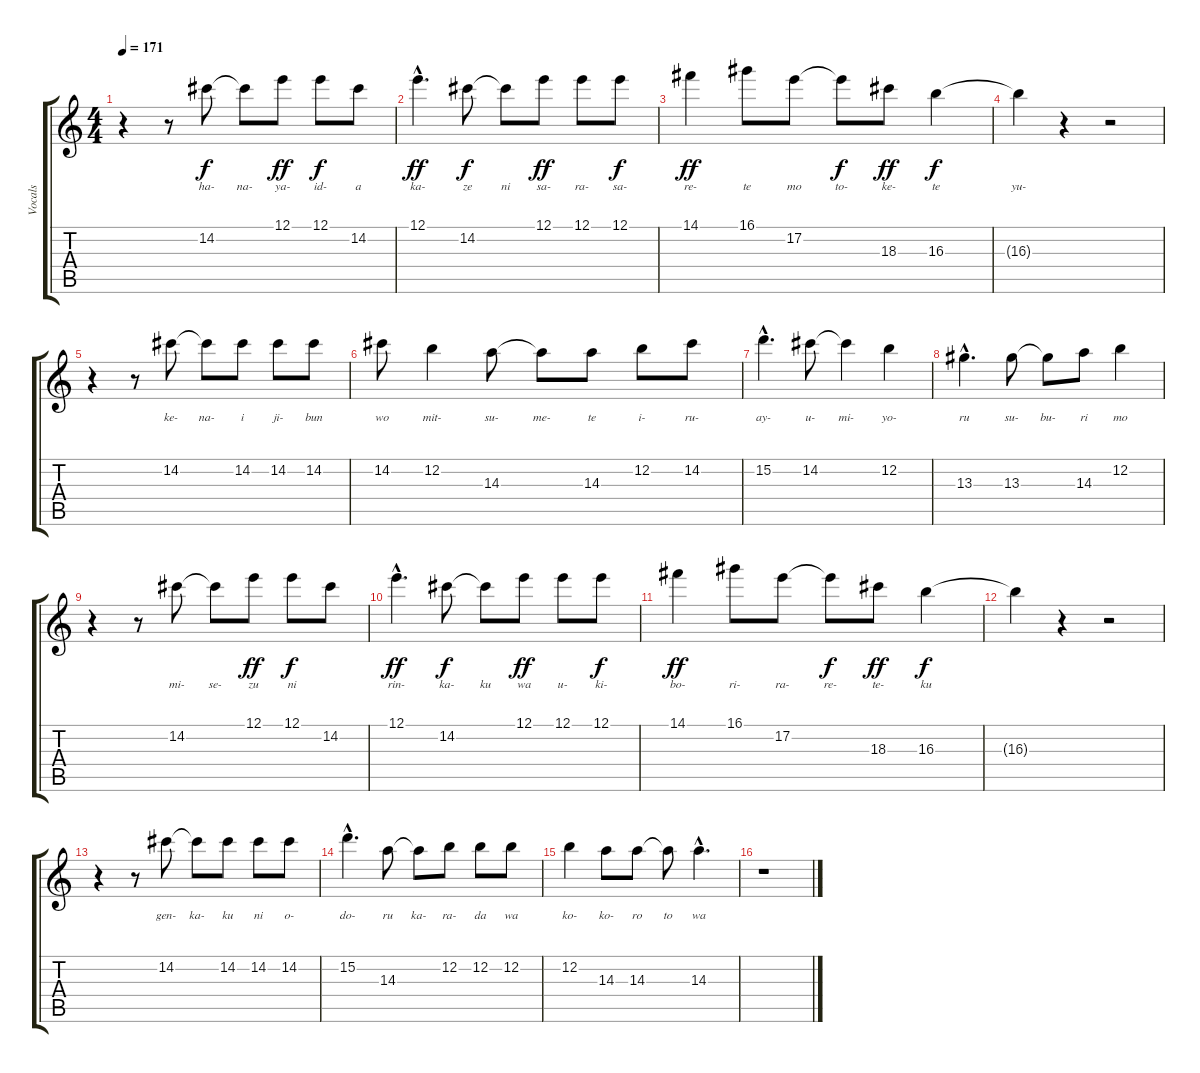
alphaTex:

\track ("Vocals" "Vocals") {instrument distortionguitar}
\staff {score tabs}
\tuning (E4 B3 G3 D3 A2 E2) {hide}
\ts (4 4)
\tempo 171
\clef g2
\ks c
r.4{dy f} r.8 14.2.8{lyrics (0 "ha-") lyrics (1 "") lyrics (2 "") lyrics (3 "") lyrics (4 "")} 14.2{t}.8{lyrics (0 "na-") lyrics (1 "") lyrics (2 "") lyrics (3 "") lyrics (4 "")} 12.1.8{lyrics (0 "ya-") lyrics (1 "") lyrics (2 "") lyrics (3 "") lyrics (4 "") dy ff} 12.1.8{lyrics (0 "id-") lyrics (1 "") lyrics (2 "") lyrics (3 "") lyrics (4 "") dy f} 14.2.8{lyrics (0 "a") lyrics (1 "") lyrics (2 "") lyrics (3 "") lyrics (4 "")} |
12.1{hac}.4{d lyrics (0 "ka-") lyrics (1 "") lyrics (2 "") lyrics (3 "") lyrics (4 "") dy ff} 14.2.8{lyrics (0 "ze") lyrics (1 "") lyrics (2 "") lyrics (3 "") lyrics (4 "") dy f} 14.2{t}.8{lyrics (0 "ni") lyrics (1 "") lyrics (2 "") lyrics (3 "") lyrics (4 "")} 12.1.8{lyrics (0 "sa-") lyrics (1 "") lyrics (2 "") lyrics (3 "") lyrics (4 "") dy ff} 12.1.8{lyrics (0 "ra-") lyrics (1 "") lyrics (2 "") lyrics (3 "") lyrics (4 "")} 12.1.8{lyrics (0 "sa-") lyrics (1 "") lyrics (2 "") lyrics (3 "") lyrics (4 "") dy f} |
14.1.4{lyrics (0 "re-") lyrics (1 "") lyrics (2 "") lyrics (3 "") lyrics (4 "") dy ff} 16.1.8{lyrics (0 "te") lyrics (1 "") lyrics (2 "") lyrics (3 "") lyrics (4 "")} 17.2.8{lyrics (0 "mo") lyrics (1 "") lyrics (2 "") lyrics (3 "") lyrics (4 "")} 17.2{t}.8{lyrics (0 "to-") lyrics (1 "") lyrics (2 "") lyrics (3 "") lyrics (4 "") dy f} 18.3.8{lyrics (0 "ke-") lyrics (1 "") lyrics (2 "") lyrics (3 "") lyrics (4 "") dy ff} 16.3.4{lyrics (0 "te") lyrics (1 "") lyrics (2 "") lyrics (3 "") lyrics (4 "") dy f} |
16.3{t}.4{lyrics (0 "yu-") lyrics (1 "") lyrics (2 "") lyrics (3 "") lyrics (4 "")} r.4 r.2 |
r.4 r.8 14.2.8{lyrics (0 "ke-") lyrics (1 "") lyrics (2 "") lyrics (3 "") lyrics (4 "")} 14.2{t}.8{lyrics (0 "na-") lyrics (1 "") lyrics (2 "") lyrics (3 "") lyrics (4 "")} 14.2.8{lyrics (0 "i") lyrics (1 "") lyrics (2 "") lyrics (3 "") lyrics (4 "")} 14.2.8{lyrics (0 "ji-") lyrics (1 "") lyrics (2 "") lyrics (3 "") lyrics (4 "")} 14.2.8{lyrics (0 "bun") lyrics (1 "") lyrics (2 "") lyrics (3 "") lyrics (4 "")} |
14.2.8{lyrics (0 "wo") lyrics (1 "") lyrics (2 "") lyrics (3 "") lyrics (4 "")} 12.2.4{lyrics (0 "mit-") lyrics (1 "") lyrics (2 "") lyrics (3 "") lyrics (4 "")} 14.3.8{lyrics (0 "su-") lyrics (1 "") lyrics (2 "") lyrics (3 "") lyrics (4 "")} 14.3{t}.8{lyrics (0 "me-") lyrics (1 "") lyrics (2 "") lyrics (3 "") lyrics (4 "")} 14.3.8{lyrics (0 "te") lyrics (1 "") lyrics (2 "") lyrics (3 "") lyrics (4 "")} 12.2.8{lyrics (0 "i-") lyrics (1 "") lyrics (2 "") lyrics (3 "") lyrics (4 "")} 14.2.8{lyrics (0 "ru-") lyrics (1 "") lyrics (2 "") lyrics (3 "") lyrics (4 "")} |
15.2{hac}.4{d lyrics (0 "ay-") lyrics (1 "") lyrics (2 "") lyrics (3 "") lyrics (4 "")} 14.2.8{lyrics (0 "u-") lyrics (1 "") lyrics (2 "") lyrics (3 "") lyrics (4 "")} 14.2{t}.4{lyrics (0 "mi-") lyrics (1 "") lyrics (2 "") lyrics (3 "") lyrics (4 "")} 12.2.4{lyrics (0 "yo-") lyrics (1 "") lyrics (2 "") lyrics (3 "") lyrics (4 "")} |
13.3{hac}.4{d lyrics (0 "ru") lyrics (1 "") lyrics (2 "") lyrics (3 "") lyrics (4 "")} 13.3.8{lyrics (0 "su-") lyrics (1 "") lyrics (2 "") lyrics (3 "") lyrics (4 "")} 13.3{t}.8{lyrics (0 "bu-") lyrics (1 "") lyrics (2 "") lyrics (3 "") lyrics (4 "")} 14.3.8{lyrics (0 "ri") lyrics (1 "") lyrics (2 "") lyrics (3 "") lyrics (4 "")} 12.2.4{lyrics (0 "mo") lyrics (1 "") lyrics (2 "") lyrics (3 "") lyrics (4 "")} |
r.4 r.8 14.2.8{lyrics (0 "mi-") lyrics (1 "") lyrics (2 "") lyrics (3 "") lyrics (4 "")} 14.2{t}.8{lyrics (0 "se-") lyrics (1 "") lyrics (2 "") lyrics (3 "") lyrics (4 "")} 12.1.8{lyrics (0 "zu") lyrics (1 "") lyrics (2 "") lyrics (3 "") lyrics (4 "") dy ff} 12.1.8{lyrics (0 "ni") lyrics (1 "") lyrics (2 "") lyrics (3 "") lyrics (4 "") dy f} 14.2.8{lyrics (0 "") lyrics (1 "") lyrics (2 "") lyrics (3 "") lyrics (4 "")} |
12.1{hac}.4{d lyrics (0 "rin-") lyrics (1 "") lyrics (2 "") lyrics (3 "") lyrics (4 "") dy ff} 14.2.8{lyrics (0 "ka-") lyrics (1 "") lyrics (2 "") lyrics (3 "") lyrics (4 "") dy f} 14.2{t}.8{lyrics (0 "ku") lyrics (1 "") lyrics (2 "") lyrics (3 "") lyrics (4 "")} 12.1.8{lyrics (0 "wa") lyrics (1 "") lyrics (2 "") lyrics (3 "") lyrics (4 "") dy ff} 12.1.8{lyrics (0 "u-") lyrics (1 "") lyrics (2 "") lyrics (3 "") lyrics (4 "")} 12.1.8{lyrics (0 "ki-") lyrics (1 "") lyrics (2 "") lyrics (3 "") lyrics (4 "") dy f} |
14.1.4{lyrics (0 "bo-") lyrics (1 "") lyrics (2 "") lyrics (3 "") lyrics (4 "") dy ff} 16.1.8{lyrics (0 "ri-") lyrics (1 "") lyrics (2 "") lyrics (3 "") lyrics (4 "")} 17.2.8{lyrics (0 "ra-") lyrics (1 "") lyrics (2 "") lyrics (3 "") lyrics (4 "")} 17.2{t}.8{lyrics (0 "re-") lyrics (1 "") lyrics (2 "") lyrics (3 "") lyrics (4 "") dy f} 18.3.8{lyrics (0 "te-") lyrics (1 "") lyrics (2 "") lyrics (3 "") lyrics (4 "") dy ff} 16.3.4{lyrics (0 "ku") lyrics (1 "") lyrics (2 "") lyrics (3 "") lyrics (4 "") dy f} |
16.3{t}.4{lyrics (0 "") lyrics (1 "") lyrics (2 "") lyrics (3 "") lyrics (4 "")} r.4 r.2 |
r.4 r.8 14.2.8{lyrics (0 "gen-") lyrics (1 "") lyrics (2 "") lyrics (3 "") lyrics (4 "")} 14.2{t}.8{lyrics (0 "ka-") lyrics (1 "") lyrics (2 "") lyrics (3 "") lyrics (4 "")} 14.2.8{lyrics (0 "ku") lyrics (1 "") lyrics (2 "") lyrics (3 "") lyrics (4 "")} 14.2.8{lyrics (0 "ni") lyrics (1 "") lyrics (2 "") lyrics (3 "") lyrics (4 "")} 14.2.8{lyrics (0 "o-") lyrics (1 "") lyrics (2 "") lyrics (3 "") lyrics (4 "")} |
15.2{hac}.4{d lyrics (0 "do-") lyrics (1 "") lyrics (2 "") lyrics (3 "") lyrics (4 "")} 14.3.8{lyrics (0 "ru") lyrics (1 "") lyrics (2 "") lyrics (3 "") lyrics (4 "")} 14.3{t}.8{lyrics (0 "ka-") lyrics (1 "") lyrics (2 "") lyrics (3 "") lyrics (4 "")} 12.2.8{lyrics (0 "ra-") lyrics (1 "") lyrics (2 "") lyrics (3 "") lyrics (4 "")} 12.2.8{lyrics (0 "da") lyrics (1 "") lyrics (2 "") lyrics (3 "") lyrics (4 "")} 12.2.8{lyrics (0 "wa") lyrics (1 "") lyrics (2 "") lyrics (3 "") lyrics (4 "")} |
12.2.4{lyrics (0 "ko-") lyrics (1 "") lyrics (2 "") lyrics (3 "") lyrics (4 "")} 14.3.8{lyrics (0 "ko-") lyrics (1 "") lyrics (2 "") lyrics (3 "") lyrics (4 "")} 14.3.8{lyrics (0 "ro") lyrics (1 "") lyrics (2 "") lyrics (3 "") lyrics (4 "")} 14.3{t}.8{lyrics (0 "to") lyrics (1 "") lyrics (2 "") lyrics (3 "") lyrics (4 "")} 14.3{hac}.4{d lyrics (0 "wa") lyrics (1 "") lyrics (2 "") lyrics (3 "") lyrics (4 "")} |
r.1
